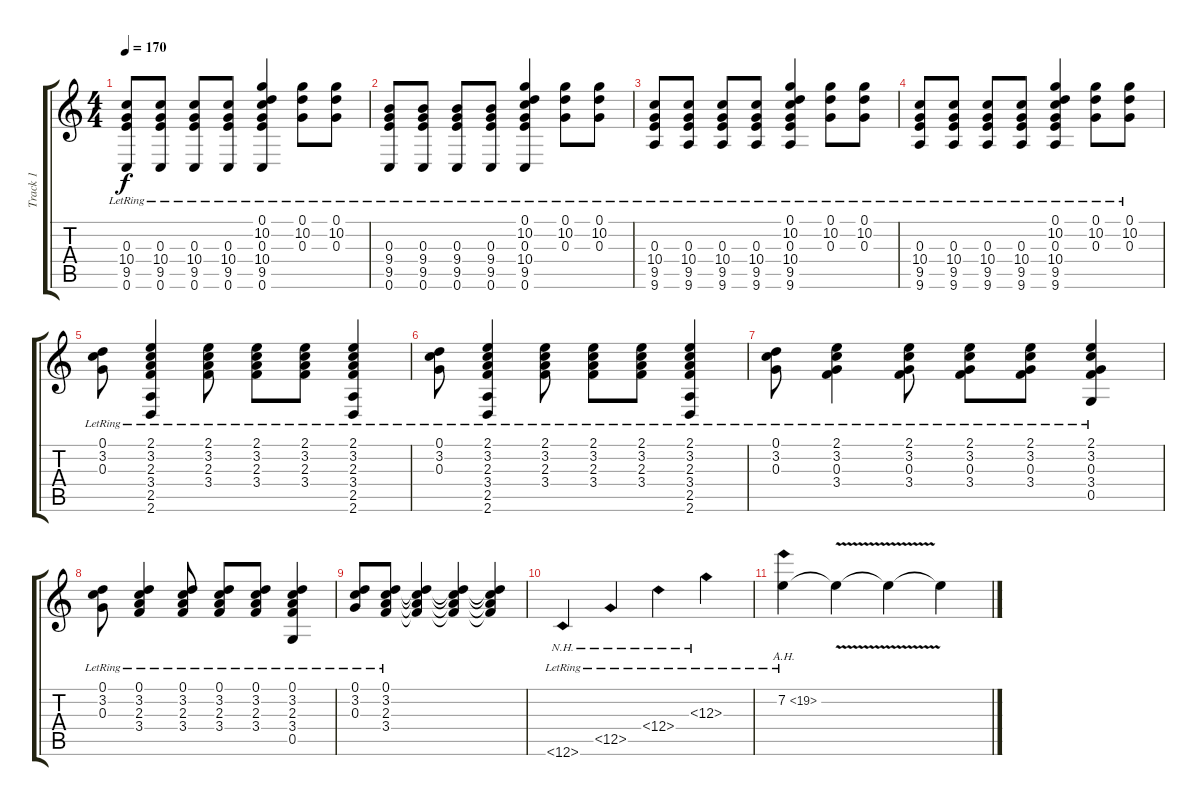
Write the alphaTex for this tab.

\track ("Track 1" "Track 1") {instrument acousticguitarsteel}
\staff {score tabs}
\tuning (D4 A3 G3 D3 G2 C2) {hide}
\ts (4 4)
\tempo 170
\clef g2
\ks c
(0.3{lr} 10.4{lr} 9.5{lr} 0.6{lr}).8{dy f} (0.3{lr} 10.4{lr} 9.5{lr} 0.6{lr}).8 (0.3{lr} 10.4{lr} 9.5{lr} 0.6{lr}).8 (0.3{lr} 10.4{lr} 9.5{lr} 0.6{lr}).8 (0.1{lr} 10.2{lr} 0.3{lr} 10.4{lr} 9.5{lr} 0.6{lr}).4 (0.1{lr} 10.2{lr} 0.3{lr}).8 (0.1{lr} 10.2{lr} 0.3{lr}).8 |
(0.3{lr} 9.4{lr} 9.5{lr} 0.6{lr}).8 (0.3{lr} 9.4{lr} 9.5{lr} 0.6{lr}).8 (0.3{lr} 9.4{lr} 9.5{lr} 0.6{lr}).8 (0.3{lr} 9.4{lr} 9.5{lr} 0.6{lr}).8 (0.1{lr} 10.2{lr} 0.3{lr} 10.4{lr} 9.5{lr} 0.6{lr}).4 (0.1{lr} 10.2{lr} 0.3{lr}).8 (0.1{lr} 10.2{lr} 0.3{lr}).8 |
(0.3{lr} 10.4{lr} 9.5{lr} 9.6{lr}).8 (0.3{lr} 10.4{lr} 9.5{lr} 9.6{lr}).8 (0.3{lr} 10.4{lr} 9.5{lr} 9.6{lr}).8 (0.3{lr} 10.4{lr} 9.5{lr} 9.6{lr}).8 (0.1{lr} 10.2{lr} 0.3{lr} 10.4{lr} 9.5{lr} 9.6{lr}).4 (0.1{lr} 10.2{lr} 0.3{lr}).8 (0.1{lr} 10.2{lr} 0.3{lr}).8 |
(0.3{lr} 10.4{lr} 9.5{lr} 9.6{lr}).8 (0.3{lr} 10.4{lr} 9.5{lr} 9.6{lr}).8 (0.3{lr} 10.4{lr} 9.5{lr} 9.6{lr}).8 (0.3{lr} 10.4{lr} 9.5{lr} 9.6{lr}).8 (0.1{lr} 10.2{lr} 0.3{lr} 10.4{lr} 9.5{lr} 9.6{lr}).4 (0.1{lr} 10.2{lr} 0.3{lr}).8 (0.1{lr} 10.2{lr} 0.3{lr}).8 |
(0.1{lr} 3.2{lr} 0.3{lr}).8 (2.1{lr} 3.2{lr} 2.3{lr} 3.4{lr} 2.5{lr} 2.6{lr}).4 (2.1{lr} 3.2{lr} 2.3{lr} 3.4{lr}).8 (2.1{lr} 3.2{lr} 2.3{lr} 3.4{lr}).8 (2.1{lr} 3.2{lr} 2.3{lr} 3.4{lr}).8 (2.1{lr} 3.2{lr} 2.3{lr} 3.4{lr} 2.5{lr} 2.6{lr}).4 |
(0.1{lr} 3.2{lr} 0.3{lr}).8 (2.1{lr} 3.2{lr} 2.3{lr} 3.4{lr} 2.5{lr} 2.6{lr}).4 (2.1{lr} 3.2{lr} 2.3{lr} 3.4{lr}).8 (2.1{lr} 3.2{lr} 2.3{lr} 3.4{lr}).8 (2.1{lr} 3.2{lr} 2.3{lr} 3.4{lr}).8 (2.1{lr} 3.2{lr} 2.3{lr} 3.4{lr} 2.5{lr} 2.6{lr}).4 |
(0.1{lr} 3.2{lr} 0.3{lr}).8 (2.1{lr} 3.2{lr} 0.3{lr} 3.4{lr}).4 (2.1{lr} 3.2{lr} 0.3{lr} 3.4{lr}).8 (2.1{lr} 3.2{lr} 0.3{lr} 3.4{lr}).8 (2.1{lr} 3.2{lr} 0.3{lr} 3.4{lr}).8 (2.1{lr} 3.2{lr} 0.3{lr} 3.4{lr} 0.5{lr}).4 |
(0.1{lr} 3.2{lr} 0.3{lr}).8 (0.1{lr} 3.2{lr} 2.3{lr} 3.4{lr}).4 (0.1{lr} 3.2{lr} 2.3{lr} 3.4{lr}).8 (0.1{lr} 3.2{lr} 2.3{lr} 3.4{lr}).8 (0.1{lr} 3.2{lr} 2.3{lr} 3.4{lr}).8 (0.1{lr} 3.2{lr} 2.3{lr} 3.4{lr} 0.5{lr}).4 |
(0.1{lr} 3.2{lr} 0.3{lr}).8 (0.1{lr} 3.2{lr} 2.3{lr} 3.4{lr}).8 (0.1{t} 3.2{t} 2.3{t} 3.4{t}).4 (0.1{t} 3.2{t} 2.3{t} 3.4{t}).4 (0.1{t} 3.2{t} 2.3{t} 3.4{t}).4 |
12.6{nh lr}.4 12.5{nh lr}.4 12.4{nh lr}.4 12.3{nh lr}.4 |
7.2{ah 12 lr}.4 7.2{v t}.4 7.2{t}.4 7.2{t}.4
